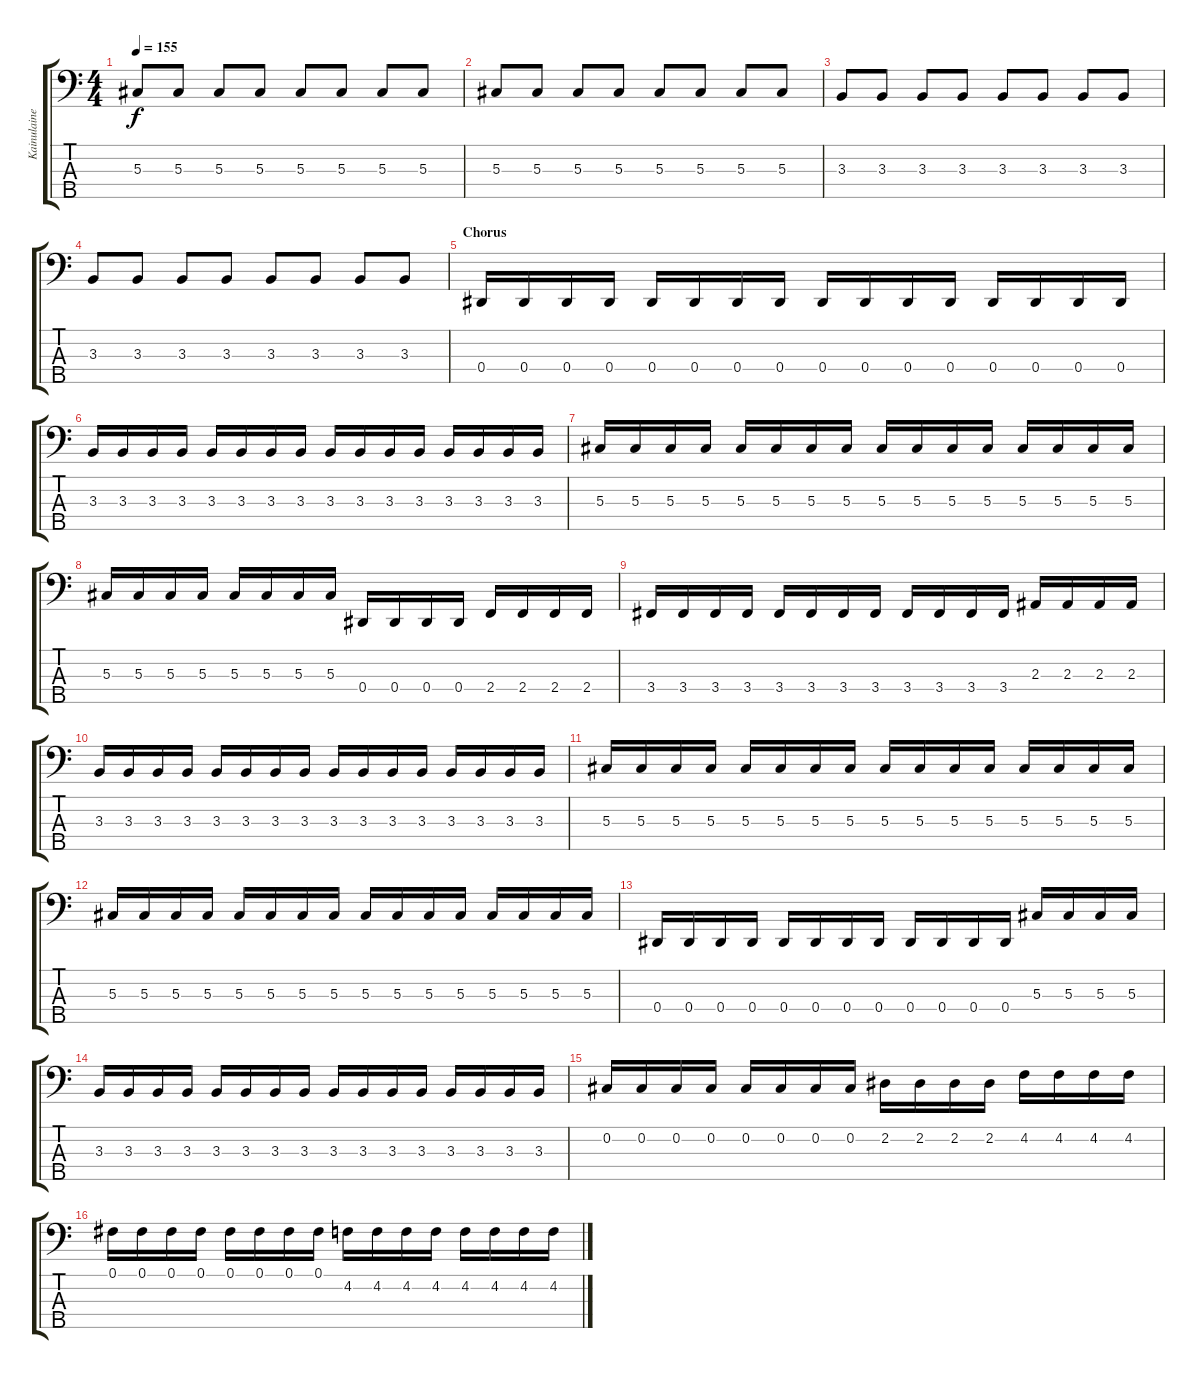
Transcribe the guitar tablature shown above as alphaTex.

\track ("Kainulainen - Bass" "Kainulaine") {instrument electricbassfinger}
\staff {score tabs}
\tuning (Gb2 Db2 Ab1 Eb1 Bb0) {hide}
\ts (4 4)
\tempo 155
\clef f4
\ks c
5.3.8{dy f} 5.3.8 5.3.8 5.3.8 5.3.8 5.3.8 5.3.8 5.3.8 |
5.3.8 5.3.8 5.3.8 5.3.8 5.3.8 5.3.8 5.3.8 5.3.8 |
3.3.8 3.3.8 3.3.8 3.3.8 3.3.8 3.3.8 3.3.8 3.3.8 |
3.3.8 3.3.8 3.3.8 3.3.8 3.3.8 3.3.8 3.3.8 3.3.8 |
\section ("" "Chorus")
0.4.16 0.4.16 0.4.16 0.4.16 0.4.16 0.4.16 0.4.16 0.4.16 0.4.16 0.4.16 0.4.16 0.4.16 0.4.16 0.4.16 0.4.16 0.4.16 |
3.3.16 3.3.16 3.3.16 3.3.16 3.3.16 3.3.16 3.3.16 3.3.16 3.3.16 3.3.16 3.3.16 3.3.16 3.3.16 3.3.16 3.3.16 3.3.16 |
5.3.16 5.3.16 5.3.16 5.3.16 5.3.16 5.3.16 5.3.16 5.3.16 5.3.16 5.3.16 5.3.16 5.3.16 5.3.16 5.3.16 5.3.16 5.3.16 |
5.3.16 5.3.16 5.3.16 5.3.16 5.3.16 5.3.16 5.3.16 5.3.16 0.4.16 0.4.16 0.4.16 0.4.16 2.4.16 2.4.16 2.4.16 2.4.16 |
3.4.16 3.4.16 3.4.16 3.4.16 3.4.16 3.4.16 3.4.16 3.4.16 3.4.16 3.4.16 3.4.16 3.4.16 2.3.16 2.3.16 2.3.16 2.3.16 |
3.3.16 3.3.16 3.3.16 3.3.16 3.3.16 3.3.16 3.3.16 3.3.16 3.3.16 3.3.16 3.3.16 3.3.16 3.3.16 3.3.16 3.3.16 3.3.16 |
5.3.16 5.3.16 5.3.16 5.3.16 5.3.16 5.3.16 5.3.16 5.3.16 5.3.16 5.3.16 5.3.16 5.3.16 5.3.16 5.3.16 5.3.16 5.3.16 |
5.3.16 5.3.16 5.3.16 5.3.16 5.3.16 5.3.16 5.3.16 5.3.16 5.3.16 5.3.16 5.3.16 5.3.16 5.3.16 5.3.16 5.3.16 5.3.16 |
0.4.16 0.4.16 0.4.16 0.4.16 0.4.16 0.4.16 0.4.16 0.4.16 0.4.16 0.4.16 0.4.16 0.4.16 5.3.16 5.3.16 5.3.16 5.3.16 |
3.3.16 3.3.16 3.3.16 3.3.16 3.3.16 3.3.16 3.3.16 3.3.16 3.3.16 3.3.16 3.3.16 3.3.16 3.3.16 3.3.16 3.3.16 3.3.16 |
0.2.16 0.2.16 0.2.16 0.2.16 0.2.16 0.2.16 0.2.16 0.2.16 2.2.16 2.2.16 2.2.16 2.2.16 4.2.16 4.2.16 4.2.16 4.2.16 |
0.1.16 0.1.16 0.1.16 0.1.16 0.1.16 0.1.16 0.1.16 0.1.16 4.2.16 4.2.16 4.2.16 4.2.16 4.2.16 4.2.16 4.2.16 4.2.16
